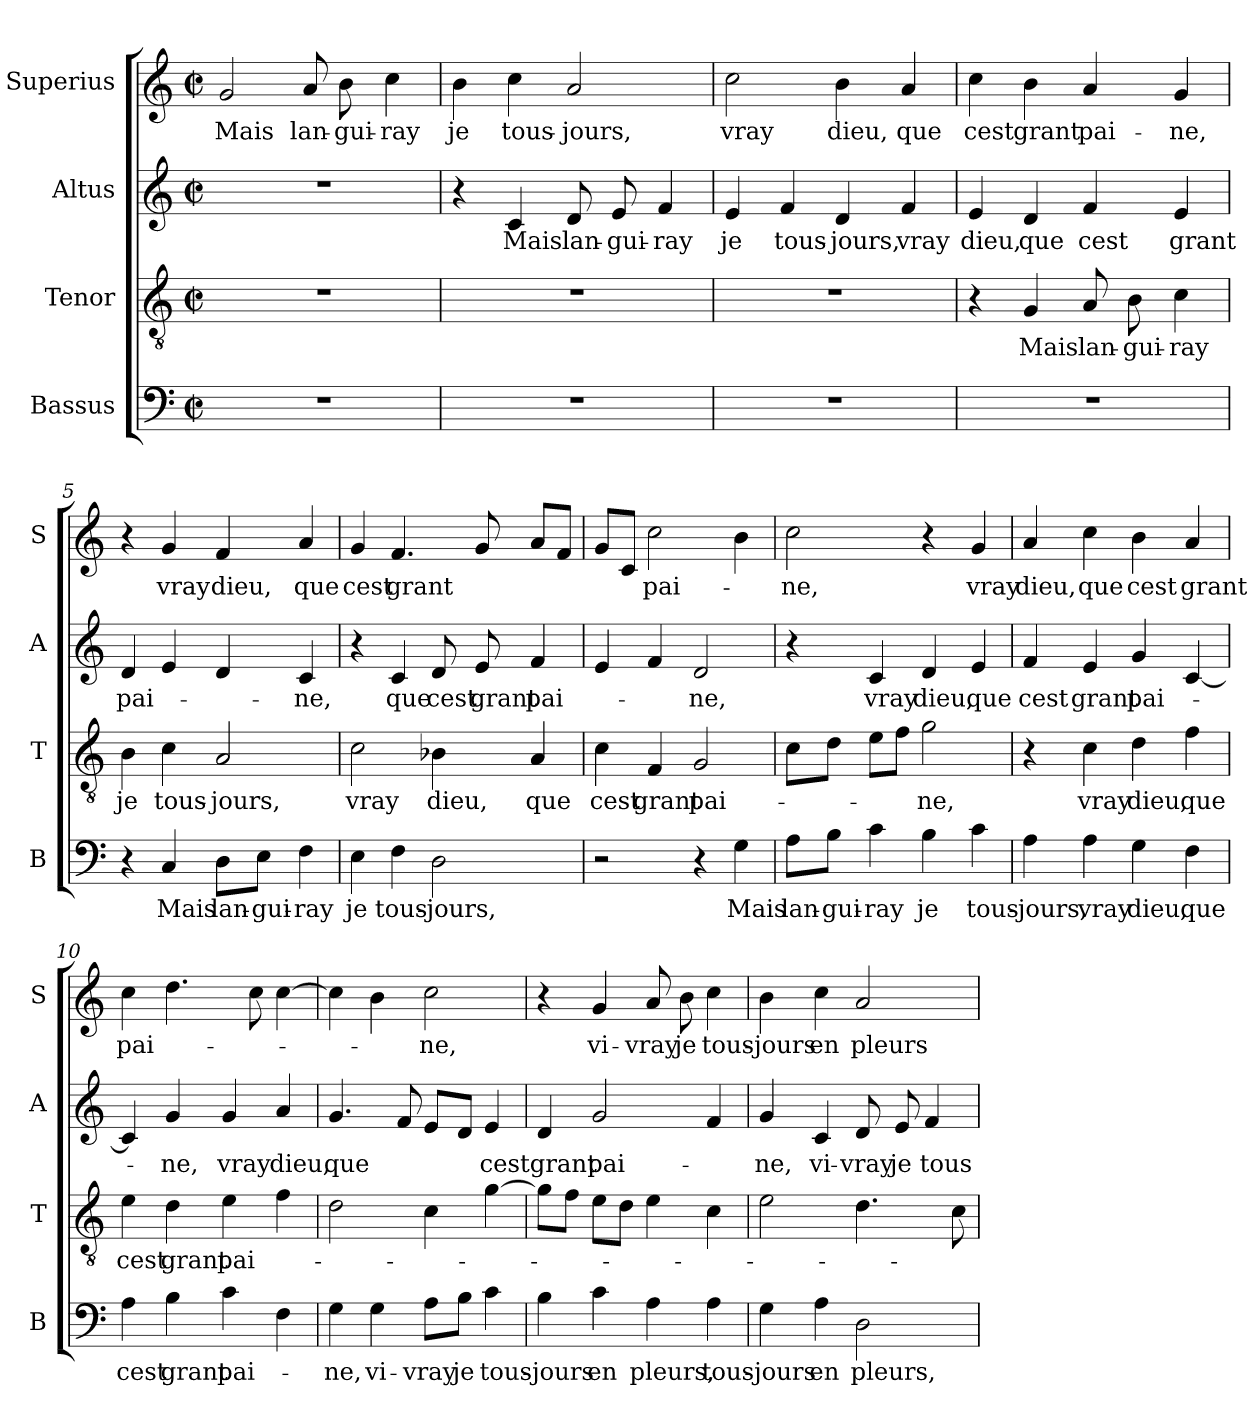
**kern	**text	**kern	**text	**kern	**text	**kern	**text
*part4	*part4	*part3	*part3	*part2	*part2	*part1	*part1
*staff4	*staff4	*staff3	*staff3	*staff2	*staff2	*staff1	*staff1
*I"Bassus	*	*I"Tenor	*	*I"Altus	*	*I"Superius	*
*I'B	*	*I'T	*	*I'A	*	*I'S	*
*clefF4	*	*clefGv2	*	*clefG2	*	*clefG2	*
*k[]	*	*k[]	*	*k[]	*	*k[]	*
*C:	*	*C:	*	*C:	*	*C:	*
*M2/2	*	*M2/2	*	*M2/2	*	*M2/2	*
*met(c|)	*	*met(c|)	*	*met(c|)	*	*met(c|)	*
=1	=1	=1	=1	=1	=1	=1	=1
1r	.	1r	.	1r	.	2g/	Mais
.	.	.	.	.	.	8a/	lan-
.	.	.	.	.	.	8b\	-gui-
.	.	.	.	.	.	4cc\	-ray
=2	=2	=2	=2	=2	=2	=2	=2
1r	.	1r	.	4r	.	4b\	je
.	.	.	.	4c/	Mais	4cc\	tous-
.	.	.	.	8d/	lan-	2a/	-jours,
.	.	.	.	8e/	-gui-	.	.
.	.	.	.	4f/	-ray	.	.
=3	=3	=3	=3	=3	=3	=3	=3
1r	.	1r	.	4e/	je	2cc\	vray
.	.	.	.	4f/	tous-	.	.
.	.	.	.	4d/	-jours,	4b\	dieu,
.	.	.	.	4f/	vray	4a/	que
=4	=4	=4	=4	=4	=4	=4	=4
1r	.	4r	.	4e/	dieu,	4cc\	cest
.	.	4G/	Mais	4d/	que	4b\	grant
.	.	8A/	lan-	4f/	cest	4a/	pai-
.	.	8B\	-gui-	.	.	.	.
.	.	4c\	-ray	4e/	grant	4g/	-ne,
=5	=5	=5	=5	=5	=5	=5	=5
4r	.	4B\	je	4d/	pai-	4r	.
4C/	Mais	4c\	tous-	4e/	.	4g/	vray
8D\L	lan-	2A/	-jours,	4d/	.	4f/	dieu,
8E\J	-gui-	.	.	.	.	.	.
4F\	-ray	.	.	4c/	-ne,	4a/	que
!!LO:LB:g=z
=6	=6	=6	=6	=6	=6	=6	=6
4E\	je	2c\	vray	4r	.	4g/	cest
4F\	tous-	.	.	4c/	que	4.f/	grant
2D\	-jours,	4B-X\	dieu,	8d/	cest	.	.
.	.	.	.	8e/	grant	8g/	.
.	.	4A/	que	4f/	pai-	8a/L	.
.	.	.	.	.	.	8f/J	.
=7	=7	=7	=7	=7	=7	=7	=7
2r	.	4c\	cest	4e/	.	8g/L	.
.	.	.	.	.	.	8c/J	.
.	.	4F/	grant	4f/	.	2cc\	pai-
4r	.	2G/	pai-	2d/	-ne,	.	.
4G\	Mais	.	.	.	.	4b\	.
=8	=8	=8	=8	=8	=8	=8	=8
8A\L	lan-	8c\L	.	4r	.	2cc\	-ne,
8B\J	-gui-	8d\J	.	.	.	.	.
4c\	-ray	8e\L	.	4c/	vray	.	.
.	.	8f\J	.	.	.	.	.
4B\	je	2g\	-ne,	4d/	dieu,	4r	.
4c\	tous-	.	.	4e/	que	4g/	vray
=9	=9	=9	=9	=9	=9	=9	=9
4A\	-jours,	4r	.	4f/	cest	4a/	dieu,
4A\	vray	4c\	vray	4e/	grant	4cc\	que
4G\	dieu,	4d\	dieu,	4g/	pai-	4b\	cest
4F\	que	4f\	que	[4c/	.	4a/	grant
=10	=10	=10	=10	=10	=10	=10	=10
4A\	cest	4e\	cest	4c/]	.	4cc\	pai-
4B\	grant	4d\	grant	4g/	-ne,	4.dd\	.
4c\	pai-	4e\	pai-	4g/	vray	.	.
.	.	.	.	.	.	8cc\	.
4F\	.	4f\	.	4a/	dieu,	[4cc\	.
!!LO:LB:g=z
=11	=11	=11	=11	=11	=11	=11	=11
4G\	-ne,	2d\	.	4.g/	que	4cc\]	.
4G\	vi-	.	.	.	.	4b\	.
.	.	.	.	8f/	.	.	.
8A\L	-vray	4c\	.	8e/L	.	2cc\	-ne,
8B\J	je	.	.	8d/J	.	.	.
4c\	tous-	[4g\	.	4e/	cest	.	.
=12	=12	=12	=12	=12	=12	=12	=12
4B\	-jours	8g\L]	.	4d/	grant	4r	.
.	.	8f\J	.	.	.	.	.
4c\	en	8e\L	.	2g/	pai-	4g/	vi-
.	.	8d\J	.	.	.	.	.
4A\	pleurs,	4e\	.	.	.	8a/	-vray
.	.	.	.	.	.	8b\	je
4A\	tous-	4c\	.	4f/	.	4cc\	tous-
=13	=13	=13	=13	=13	=13	=13	=13
4G\	-jours	2e\	.	4g/	-ne,	4b\	-jours
4A\	en	.	.	4c/	vi-	4cc\	en
2D\	pleurs,	4.d\	.	8d/	-vray	2a/	pleurs
.	.	.	.	8e/	je	.	.
.	.	.	.	4f/	tous-	.	.
.	.	8c\	.	.	.	.	.
=	=	=	=	=	=	=	=
*-	*-	*-	*-	*-	*-	*-	*-
